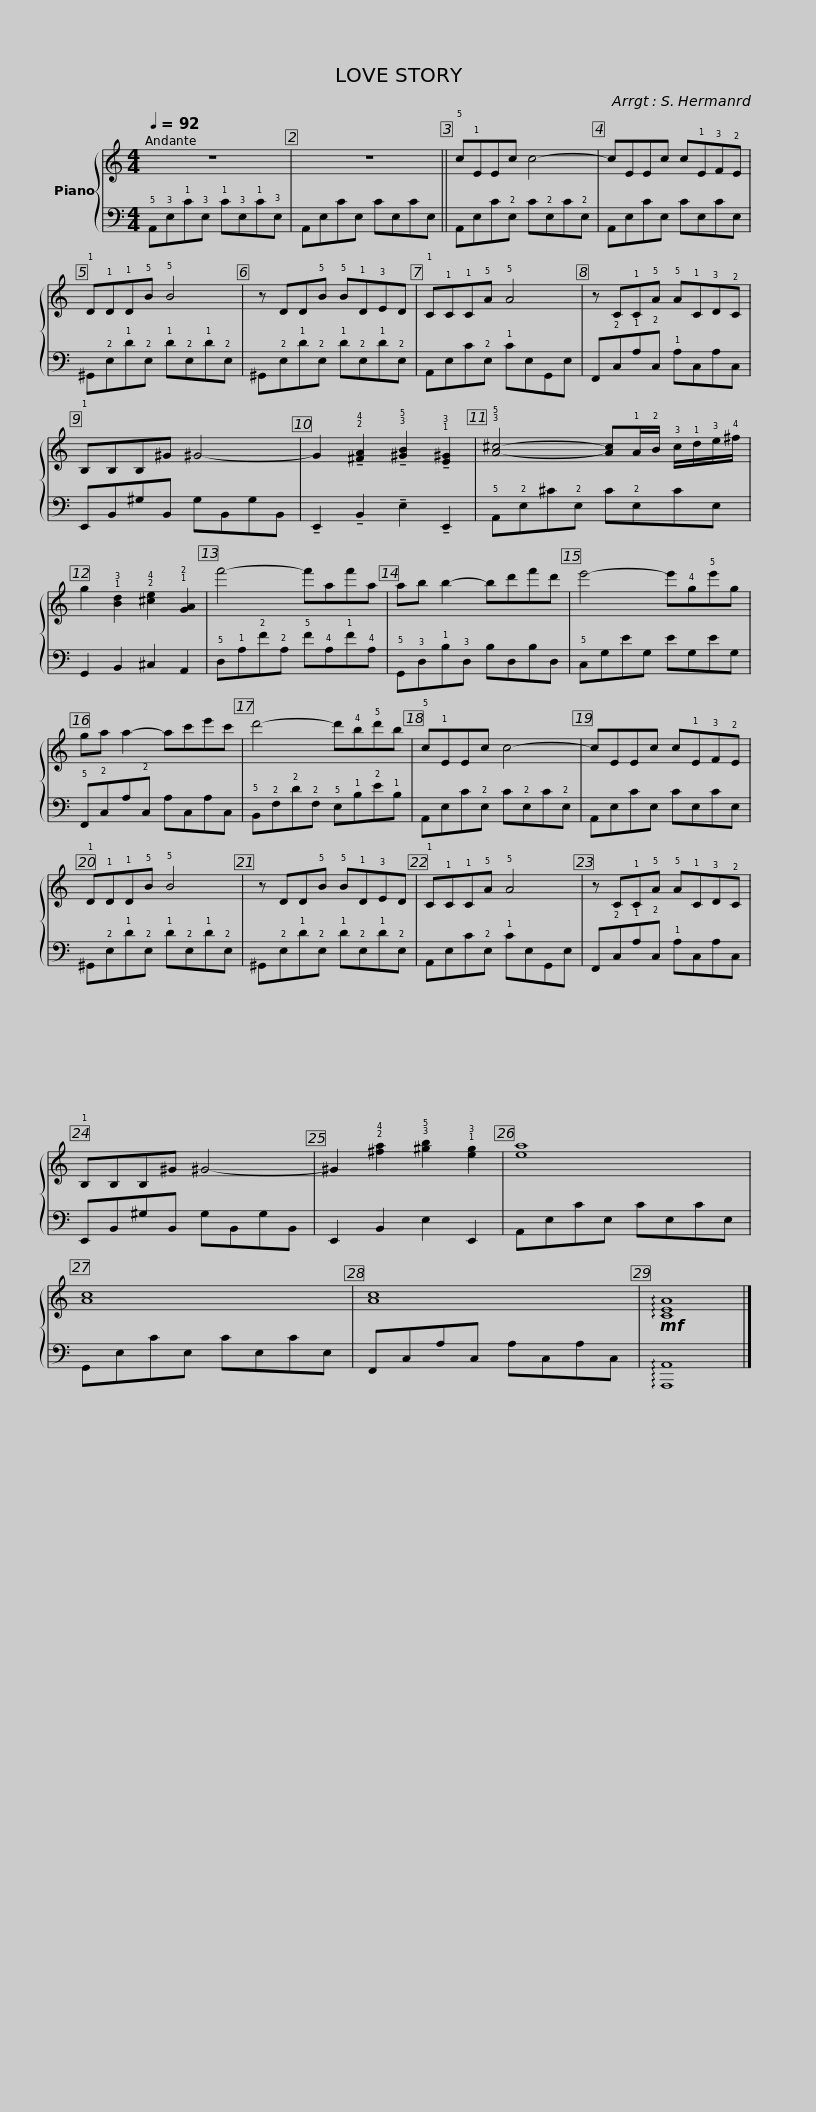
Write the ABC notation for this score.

X:1
%%score { 1 | 2 }
L:1/8
Q:1/4=92
M:4/4
I:linebreak $
K:C
V:1 treble
V:2 bass
V:1
 z8 | z8 || !5!c!1!EEc c4- |$ cEEc c!1!E!3!F!2!E | !1!D!1!D!1!D!5!B !5!B4 | %5
 z DD!5!B !5!B!1!D!3!ED |$ !1!C!1!C!1!C!5!A !5!A4 | z C!1!C!5!A !5!A!1!C!3!D!2!C | !1!B,B,B,^G ^G4- |$ G2 !tenuto!!2!!4![^FA]2 !tenuto!!3!!5![^GB]2 !tenuto!!1!!3![E^G]2 | %10
 !3!!5![A^c]4- [Ac]!1!A/!2!B/ !3!c/!1!d/!3!e/!4!^f/ | g2 !1!!3![Bd]2 !2!!4![^ce]2 !1!!2![GA]2 |$ f'4- f'af'a | ab b2- bd'f'd' |$ e'4- e'!4!g!5!e'g | %15
 ga a2- ac'e'c' | d'4- d'!4!b!5!d'b |$ !5!c!1!EEc c4- | cEEc c!1!E!3!F!2!E | !1!D!1!D!1!D!5!B !5!B4 |$ %20
 z DD!5!B !5!B!1!D!3!ED | !1!C!1!C!1!C!5!A !5!A4 | z C!1!C!5!A !5!A!1!C!3!D!2!C |$ !1!B,B,B,^G ^G4- | ^G2 !2!!4![^fa]2 !3!!5![^gb]2 !1!!3![eg]2 |$ %25
 [ea]8 | [Ac]8 | [Ac]8 |!mf! !arpeggio![CEA]8 |] %29
V:2
 !5!A,,!3!E,!1!C!3!E, !1!C!3!E,!1!C!3!E, | A,,E,CE, CE,CE, || A,,E,C!2!E, C!2!E,C!2!E, |$ A,,E,CE, CE,CE, | ^G,,!2!E,!1!D!2!E, !1!D!2!E,!1!D!2!E, | %5
 ^G,,!2!E,!1!D!2!E, !1!D!2!E,!1!D!2!E, |$ A,,E,C!2!E, !1!CE,G,,E, | F,,!2!C,!1!A,!2!C, !1!A,C,A,C, | E,,B,,^G,B,, G,B,,G,B,, |$ !tenuto!E,,2 !tenuto!B,,2 !tenuto!E,2 !tenuto!E,,2 | %10
 !5!A,,!2!E,^C!2!E, C!2!E,CE, | G,,2 B,,2 ^C,2 A,,2 |$ !5!D,!1!A,!2!F!2!A, !5!F!4!A,!1!F!4!A, | !5!G,,!3!D,!1!B,!3!D, B,D,B,D, |$ !5!C,G,EG, EG,EG, | %15
 !5!F,,!2!C,A,!2!C, A,C,A,C, | !5!B,,!2!F,!2!D!2!F, !5!E,!1!B,!2!E!1!B, |$ A,,E,C!2!E, C!2!E,C!2!E, | A,,E,CE, CE,CE, | ^G,,!2!E,!1!D!2!E, !1!D!2!E,!1!D!2!E, |$ %20
 ^G,,!2!E,!1!D!2!E, !1!D!2!E,!1!D!2!E, | A,,E,C!2!E, !1!CE,G,,E, | F,,!2!C,!1!A,!2!C, !1!A,C,A,C, |$ E,,B,,^G,B,, G,B,,G,B,, | E,,2 B,,2 E,2 E,,2 |$ %25
 A,,E,CE, CE,CE, | G,,E,CE, CE,CE, | F,,C,A,C, A,C,A,C, | !arpeggio![A,,,A,,]8 |] %29
